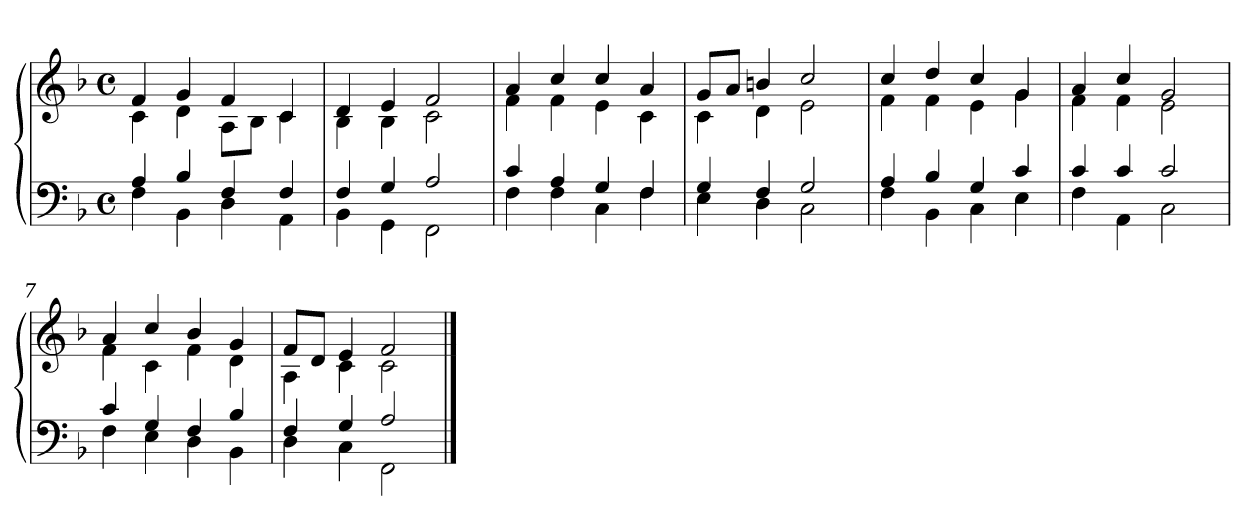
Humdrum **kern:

**kern	**kern
*part1	*part1
*staff2	*staff1
*clefF4	*clefG2
*k[b-]	*k[b-]
*F:	*F:
*M4/4	*M4/4
*met(c)	*met(c)
=1	=1
*^	*^
4A	4F	4f	4c
4B-	4BB-	4g	4d
4F	4D	4f	8AL
.	.	.	8B-J
4F	4AA	4c	4c
=2	=2	=2	=2
4F	4BB-	4d	4B-
4G	4GG	4e	4B-
2A	2FF	2f	2c
=3	=3	=3	=3
4c	4F	4a	4f
4A	4F	4cc	4f
4G	4C	4cc	4e
4F	4F	4a	4c
=4	=4	=4	=4
4G	4E	8gL	4c
.	.	8aJ	.
4F	4D	4bn	4d
2G	2C	2cc	2e
=5	=5	=5	=5
4A	4F	4cc	4f
4B-	4BB-	4dd	4f
4G	4C	4cc	4e
4c	4E	4g	4g
=6	=6	=6	=6
4c	4F	4a	4f
4c	4AA	4cc	4f
2c	2C	2g	2e
=7	=7	=7	=7
4c	4F	4a	4f
4G	4E	4cc	4c
4F	4D	4b-	4f
4B-	4BB-	4g	4d
=8	=8	=8	=8
4F	4D	8fL	4A
.	.	8dJ	.
4G	4C	4e	4c
2A	2FF	2f	2c
*v	*v	*	*
*	*v	*v
==	==
*-	*-
